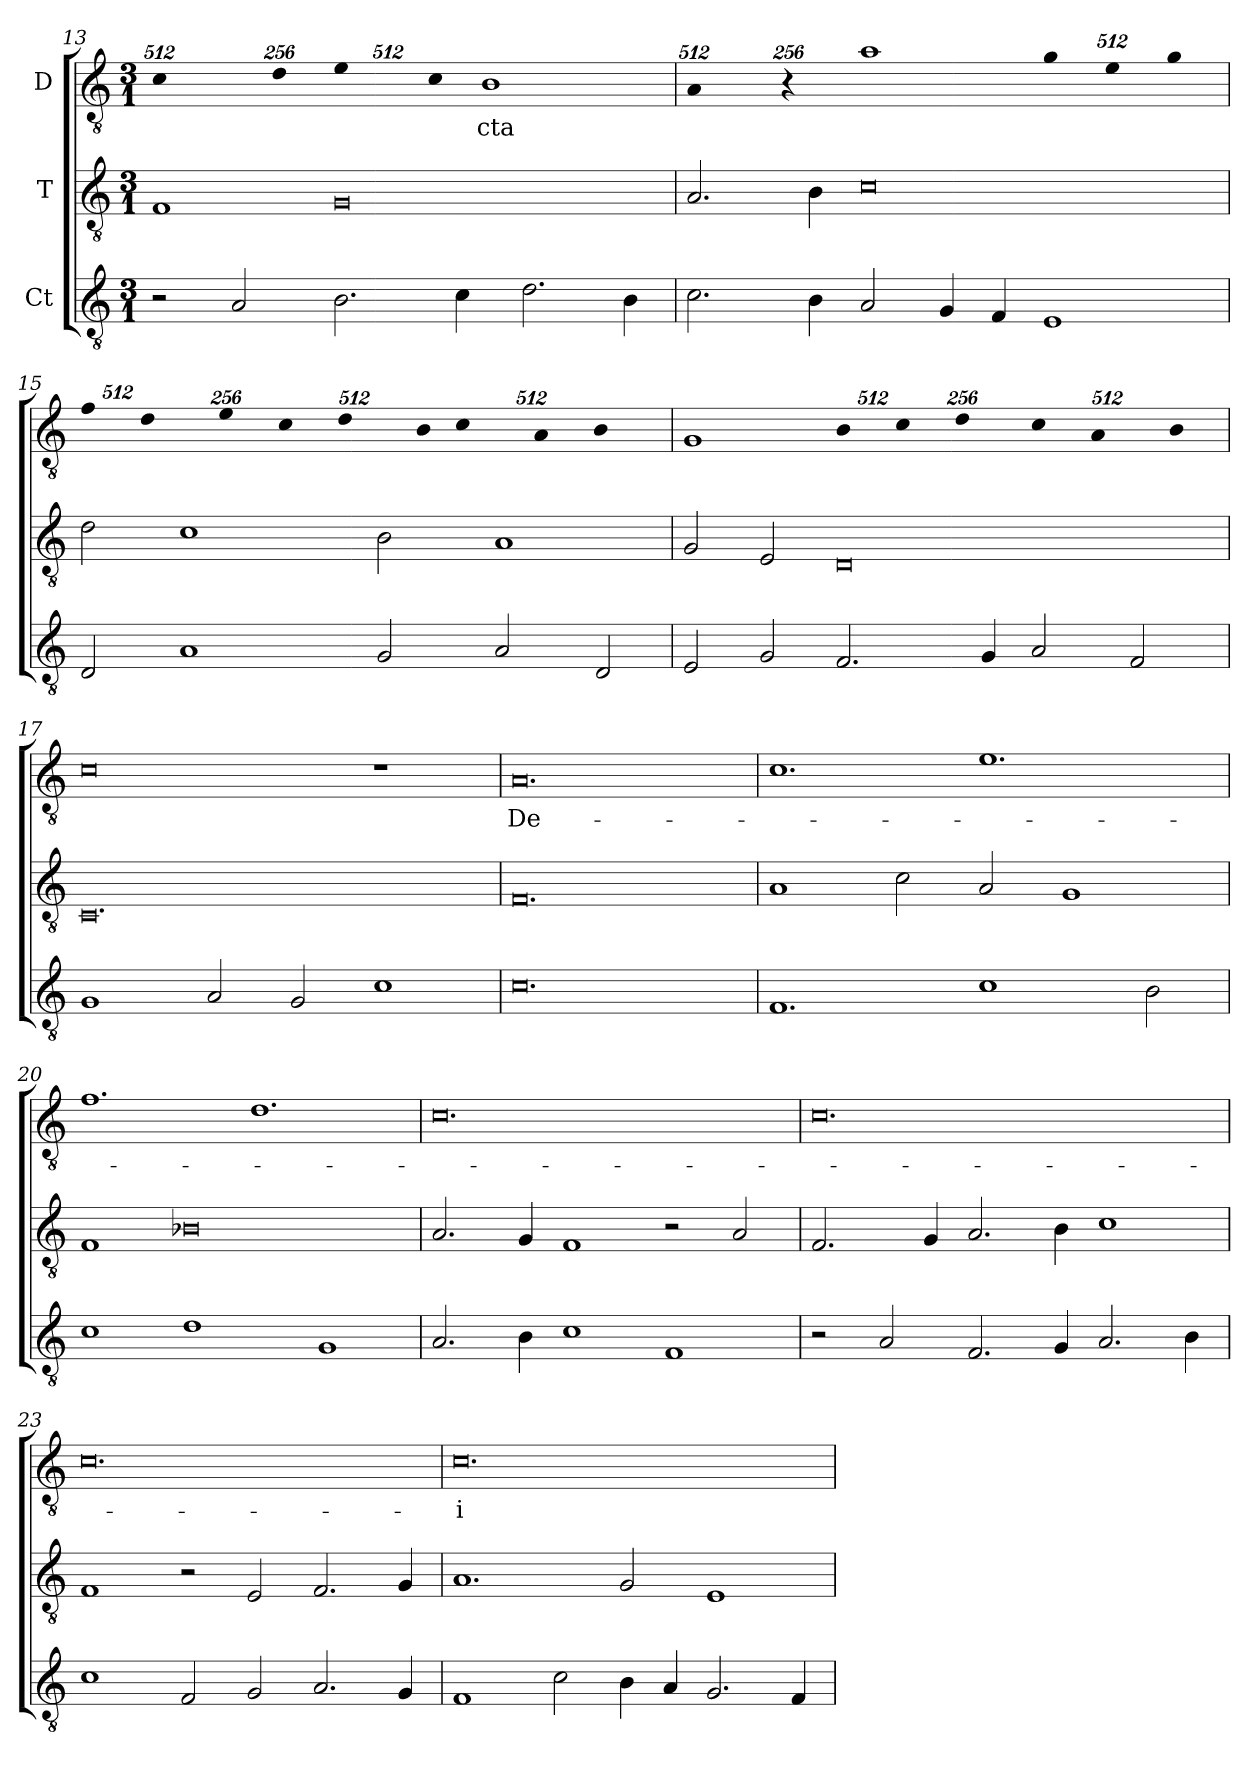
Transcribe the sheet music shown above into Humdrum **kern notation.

**kern	**kern	**kern	**text
*part3	*part2	*part1	*part1
*staff3	*staff2	*staff1	*staff1
*I"Ct	*I"T	*I"D	*
*clefGv2	*clefGv2	*clefGv2	*
*ITrd7c12	*ITrd7c12	*ITrd7c12	*
*k[]	*k[]	*k[]	*
*C:	*C:	*C:	*
*M3/1	*M3/1	*M3/1	*
*	*	*Xbrackettup	*
=13	=13	=13	=13
!	!	!LO:N:vis=1	!
2r	1FFi/	512%341Ci\	.
2AAi/	.	.	.
!	!	!LO:N:vis=2	!
.	.	512%171Di\	.
!	!	!LO:N:vis=1	!
2.BBi\	0GGi/	512%341Ei\	.
!	!	!LO:N:vis=2	!
.	.	512%171Ci\	.
4Ci\	.	.	.
!	!	!	!LO:LY:b:color=#000000
2.Di\	.	1BBi/	-cta
4BBi\	.	.	.
!!LO:LB:g=z
=14	=14	=14	=14
!	!	!LO:N:vis=1	!
2.Ci\	2.AAi/	512%341AAi/	.
!	!	!LO:N:vis=2	!
.	.	512%171r	.
4BBi\	4BBi\	.	.
2AAi/	0Ci\	1Ai\	.
4GGi/	.	.	.
4FFi/	.	.	.
!	!	!LO:N:vis=2	!
1EEi/	.	1024%341Gi\	.
!	!	!LO:N:vis=2	!
.	.	1024%341Ei\	.
!	!	!LO:N:vis=2	!
.	.	512%171Gi\	.
=15	=15	=15	=15
!	!	!LO:N:vis=2	!
2DDi/	2Di\	1024%341Fi\	.
!	!	!LO:N:vis=2	!
.	.	1024%341Di\	.
1AAi/	1Ci\	.	.
!	!	!LO:N:vis=2	!
.	.	512%171Ei\	.
!	!	!LO:N:vis=2	!
.	.	1024%341Ci\	.
!	!	!LO:N:vis=2	!
.	.	1024%341Di\	.
2GGi/	2BBi\	.	.
!	!	!LO:N:vis=2	!
.	.	512%171BBi\	.
!	!	!LO:N:vis=2	!
2AAi/	1AAi/	1024%341Ci\	.
!	!	!LO:N:vis=2	!
.	.	1024%341AAi/	.
2DDi/	.	.	.
!	!	!LO:N:vis=2	!
.	.	512%171BBi\	.
=16	=16	=16	=16
2EEi/	2GGi/	1GGi/	.
2GGi/	2EEi/	.	.
!	!	!LO:N:vis=2	!
2.FFi/	0DDi/	1024%341BBi\	.
!	!	!LO:N:vis=2	!
.	.	1024%341Ci\	.
!	!	!LO:N:vis=2	!
.	.	512%171Di\	.
4GGi/	.	.	.
!	!	!LO:N:vis=2	!
2AAi/	.	1024%341Ci\	.
!	!	!LO:N:vis=2	!
.	.	1024%341AAi/	.
2FFi/	.	.	.
!	!	!LO:N:vis=2	!
.	.	512%171BBi\	.
=17	=17	=17	=17
1GGi/	0.CCi/	0Ci\	.
2AAi/	.	.	.
2GGi/	.	.	.
1Ci\	.	1r	.
=18	=18	=18	=18
!	!	!	!LO:LY:b:color=#000000
0.Ci\	0.FFi/	0.AAi/	De-
!!LO:LB:g=z
=19	=19	=19	=19
1.FFi/	1AAi/	1.Ci\	.
.	2Ci\	.	.
1Ci\	2AAi/	1.Ei\	.
.	1GGi/	.	.
2BBi\	.	.	.
=20	=20	=20	=20
1Ci\	1FFi/	1.Fi\	.
1Di\	0BB-Xi/	.	.
.	.	1.Di\	.
1GGi/	.	.	.
=21	=21	=21	=21
2.AAi/	2.AAi/	0.Ci\	.
4BBi\	4GGi/	.	.
1Ci\	1FFi/	.	.
1FFi/	2r	.	.
.	2AAi/	.	.
=22	=22	=22	=22
2r	2.FFi/	0.Ci\	.
2AAi/	.	.	.
.	4GGi/	.	.
2.FFi/	2.AAi/	.	.
4GGi/	4BBi\	.	.
2.AAi/	1Ci\	.	.
4BBi\	.	.	.
=23	=23	=23	=23
1Ci\	1FFi/	0.Ci\	.
2FFi/	2r	.	.
2GGi/	2EEi/	.	.
2.AAi/	2.FFi/	.	.
4GGi/	4GGi/	.	.
!!LO:LB:g=z
=24	=24	=24	=24
!	!	!	!LO:LY:b:color=#000000
1FFi/	1.AAi/	0.Ci\	-i
2Ci\	.	.	.
4BBi\	2GGi/	.	.
4AAi/	.	.	.
2.GGi/	1EEi/	.	.
4FFi/	.	.	.
=	=	=	=
*-	*-	*-	*-
